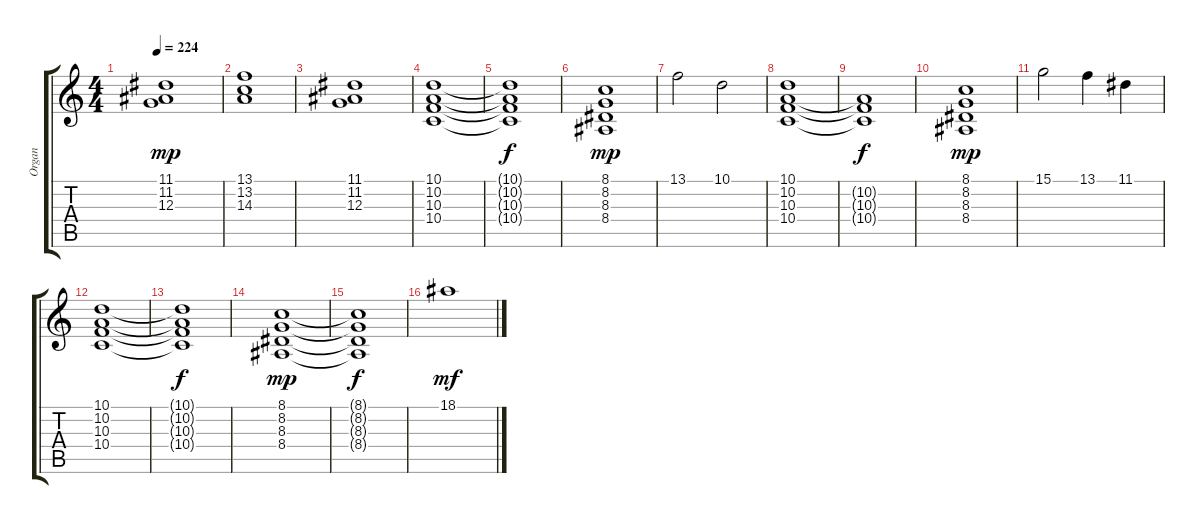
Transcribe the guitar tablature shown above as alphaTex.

\track ("Organ" "Organ") {instrument drawbarorgan}
\staff {score tabs}
\tuning (E4 B3 G3 D3 A2 E2) {hide}
\ts (4 4)
\tempo 224
\clef g2
\ks c
(11.1 11.2 12.3).1{dy mp} |
(13.1 13.2 14.3).1 |
(11.1 11.2 12.3).1 |
(10.1 10.2 10.3 10.4).1 |
(10.1{t} 10.2{t} 10.3{t} 10.4{t}).1{dy f} |
(8.1 8.2 8.3 8.4).1{dy mp} |
13.1.2 10.1.2 |
(10.1 10.2 10.3 10.4).1 |
(10.2{t} 10.3{t} 10.4{t}).1{dy f} |
(8.1 8.2 8.3 8.4).1{dy mp} |
15.1.2 13.1.4 11.1.4 |
(10.1 10.2 10.3 10.4).1 |
(10.1{t} 10.2{t} 10.3{t} 10.4{t}).1{dy f} |
(8.1 8.2 8.3 8.4).1{dy mp} |
(8.1{t} 8.2{t} 8.3{t} 8.4{t}).1{dy f} |
18.1.1{dy mf}
